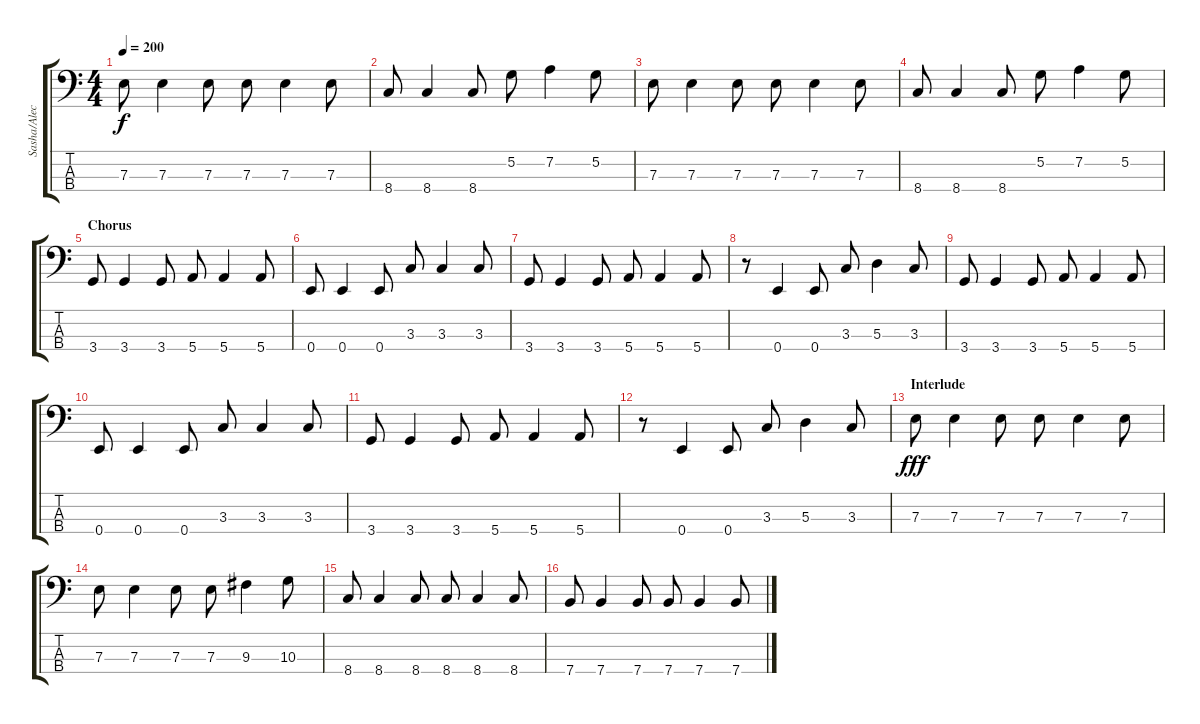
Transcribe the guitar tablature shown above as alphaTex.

\track ("Sasha/Alec" "Sasha/Alec") {instrument electricbasspick}
\staff {score tabs}
\tuning (G2 D2 A1 E1) {hide}
\ts (4 4)
\tempo 200
\clef f4
\ks c
7.3.8{dy f} 7.3.4 7.3.8 7.3.8 7.3.4 7.3.8 |
8.4.8 8.4.4 8.4.8 5.2.8 7.2.4 5.2.8 |
7.3.8 7.3.4 7.3.8 7.3.8 7.3.4 7.3.8 |
8.4.8 8.4.4 8.4.8 5.2.8 7.2.4 5.2.8 |
\section ("" "Chorus")
3.4.8 3.4.4 3.4.8 5.4.8 5.4.4 5.4.8 |
0.4.8 0.4.4 0.4.8 3.3.8 3.3.4 3.3.8 |
3.4.8 3.4.4 3.4.8 5.4.8 5.4.4 5.4.8 |
r.8 0.4.4 0.4.8 3.3.8 5.3.4 3.3.8 |
3.4.8 3.4.4 3.4.8 5.4.8 5.4.4 5.4.8 |
0.4.8 0.4.4 0.4.8 3.3.8 3.3.4 3.3.8 |
3.4.8 3.4.4 3.4.8 5.4.8 5.4.4 5.4.8 |
r.8 0.4.4 0.4.8 3.3.8 5.3.4 3.3.8 |
\section ("" "Interlude")
7.3.8{dy fff volume 15} 7.3.4 7.3.8 7.3.8 7.3.4 7.3.8 |
7.3.8 7.3.4 7.3.8 7.3.8 9.3.4 10.3.8 |
8.4.8 8.4.4 8.4.8 8.4.8 8.4.4 8.4.8 |
7.4.8 7.4.4 7.4.8 7.4.8 7.4.4 7.4.8
